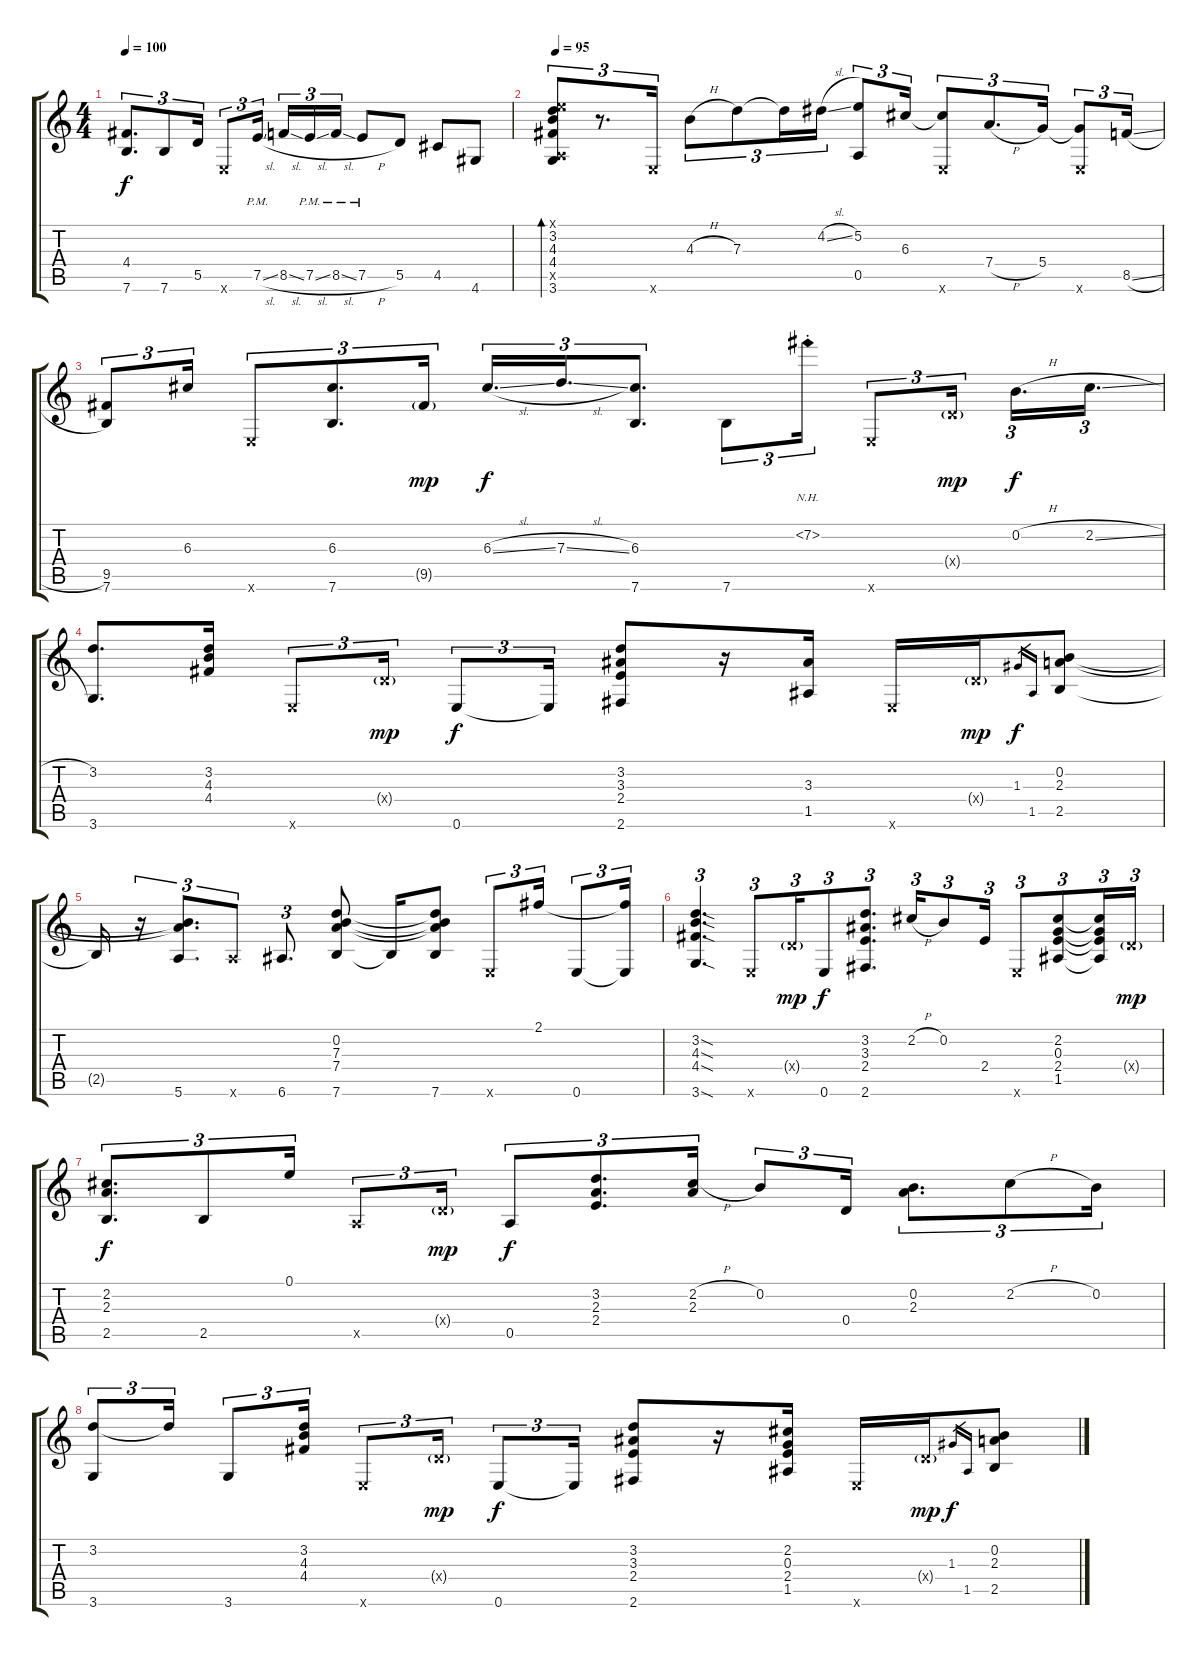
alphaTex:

\track "" {instrument acousticguitarsteel}
\staff {score tabs}
\tuning (E4 B3 G3 D3 A2 E2) {hide}
\ts (4 4)
\tempo 100
\clef g2
\ks c
(4.4{t} 7.6).8{d tu (3 2) dy f} 7.6.8{tu (3 2)} 5.5.16{tu (3 2)} 0.6{x}.8{tu (3 2)} 7.5{sl pm}.16{tu (3 2) beam splitsecondary} 8.5{sl}.16{tu (3 2)} 7.5{sl pm}.16{tu (3 2)} 8.5{sl pm}.16{tu (3 2)} 7.5{h pm}.8 5.5.8 4.5.8 4.6.8 |
\tempo 95
(0.1{x} 3.2 4.3 4.4 0.5{x} 3.6).8{tu (3 2) bd 240} r.8{d tu (3 2)} 0.6{x}.16{tu (3 2)} 4.3{h}.8{tu (3 2)} 7.3.8{tu (3 2)} 7.3{t}.16{tu (3 2)} 4.2{sl}.16{tu (3 2)} (5.2 0.5).8{tu (3 2)} 6.3.16{tu (3 2)} (6.3{t} 0.6{x}).8{tu (3 2)} 7.4{h}.8{d tu (3 2)} 5.4.16{tu (3 2)} (5.4{t} 0.6{x}).8{tu (3 2)} 8.5{sl}.16{tu (3 2)} |
(9.5 7.6).8{tu (3 2)} 6.3.16{tu (3 2)} 0.6{x}.8{tu (3 2)} (6.3 7.6).8{d tu (3 2)} 9.5{g}.16{tu (3 2) dy mp} 6.3{sl}.16{d tu (3 2) dy f} 7.3{sl}.16{d tu (3 2)} (6.3 7.6).8{d tu (3 2)} 7.6.8{tu (3 2)} 7.2{nh st}.16{tu (3 2)} 0.6{x}.8{tu (3 2)} 0.4{g x}.16{tu (3 2) dy mp beam splitsecondary} 0.2{h}.16{d tu (3 2) dy f} 2.2{sl}.16{d tu (3 2)} |
(3.2 3.6).8{d} (3.2 4.3 4.4).16 0.6{x}.8{tu (3 2)} 0.4{g x}.16{tu (3 2) dy mp} 0.6.8{tu (3 2) dy f} 0.6{t}.16{tu (3 2)} (3.2 3.3 2.4 2.6).8 r.16 (3.3 1.5).16 0.6{x}.16 0.4{g x}.16{dy mp} 1.3.16{gr dy f} 1.5.16{gr} (0.2 2.3 2.5).8 |
2.5{t}.16 r.16{tu (3 2)} (0.2{t} 2.3{t} 5.6).8{d tu (3 2)} 5.6{x}.8{tu (3 2)} 6.6.8{d tu (3 2)} (0.2 7.3 7.4 7.6).8 7.6{t}.16 (0.2{t} 7.3{t} 7.4{t} 7.6).8 0.6{x}.8{tu (3 2)} 2.1.16{tu (3 2)} 0.6.8{tu (3 2)} (2.1{t} 0.6{t}).16{tu (3 2)} |
(3.2{sod} 4.3{sod} 4.4{sod} 3.6{sod}).4{d tu (3 2)} 0.6{x}.8{tu (3 2)} 0.4{g x}.16{tu (3 2) dy mp} 0.6.8{tu (3 2) dy f} (3.2 3.3 2.4 2.6).8{d tu (3 2)} 2.2{h}.16{tu (3 2)} 0.2.8{tu (3 2)} 2.4.16{tu (3 2)} 0.6{x}.8{tu (3 2)} (2.2 0.3 2.4 1.5).8{tu (3 2)} (2.2{t} 0.3{t} 2.4{t} 1.5{t}).16{tu (3 2)} 0.4{g x}.16{tu (3 2) dy mp} |
(2.2 2.3 2.5).8{d tu (3 2) dy f} 2.5.8{tu (3 2)} 0.1.16{tu (3 2)} 0.5{x}.8{tu (3 2)} 0.4{g x}.16{tu (3 2) dy mp} 0.5.8{tu (3 2) dy f} (3.2 2.3 2.4).8{d tu (3 2)} (2.2{h} 2.3).16{tu (3 2)} 0.2.8{tu (3 2)} 0.4.16{tu (3 2)} (0.2 2.3).8{d tu (3 2)} 2.2{h}.8{tu (3 2)} 0.2.16{tu (3 2)} |
(3.2 3.6).8{tu (3 2)} 3.2{t}.16{tu (3 2)} 3.6.8{tu (3 2)} (3.2 4.3 4.4).16{tu (3 2)} 0.6{x}.8{tu (3 2)} 0.4{g x}.16{tu (3 2) dy mp} 0.6.8{tu (3 2) dy f} 0.6{t}.16{tu (3 2)} (3.2 3.3 2.4 2.6).8 r.16 (2.2 0.3 2.4 1.5).16 0.6{x}.16 0.4{g x}.16{dy mp} 1.3.16{gr dy f} 1.5.16{gr} (0.2 2.3 2.5).8
